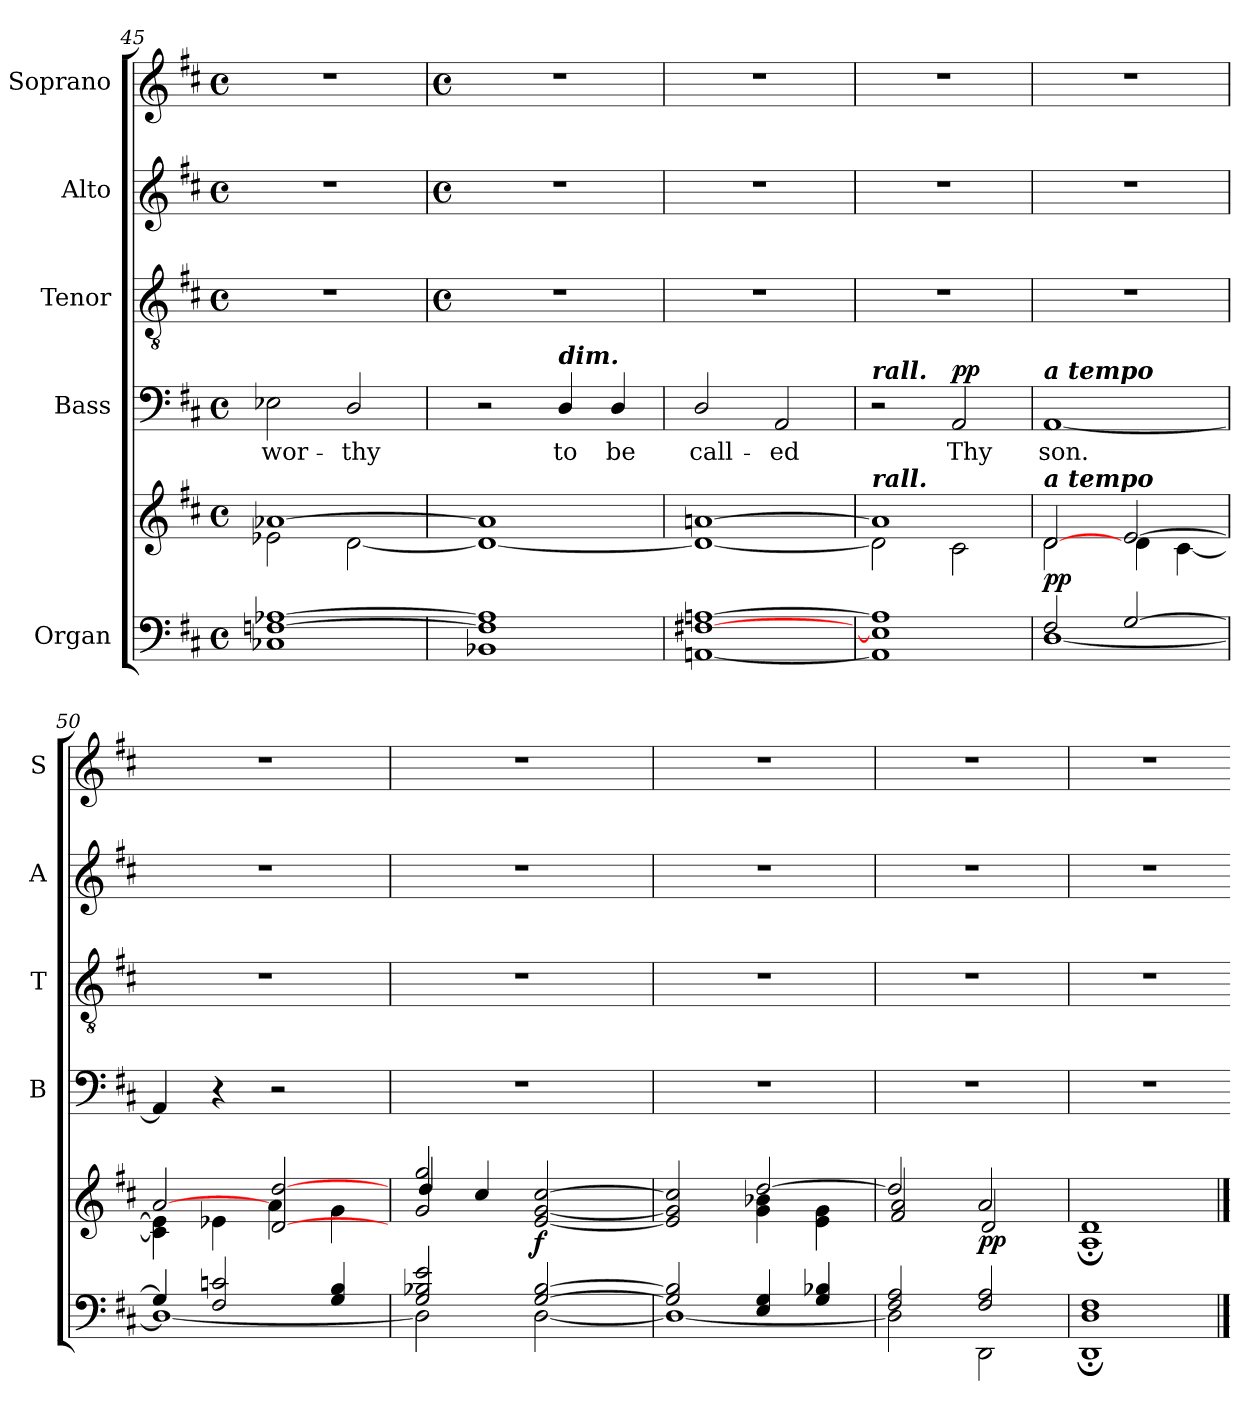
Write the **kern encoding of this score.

**kern	**kern	**dynam	**kern	**text	**dynam	**kern	**kern	**kern
*part5	*part5	*part5	*part4	*part4	*part4	*part3	*part2	*part1
*staff6	*staff5	*staff5/6	*staff4	*staff4	*staff4	*staff3	*staff2	*staff1
*I"Organ	*	*	*I"Bass	*	*	*I"Tenor	*I"Alto	*I"Soprano
*	*	*	*I'B	*	*	*I'T	*I'A	*I'S
*clefF4	*clefG2	*	*clefF4	*	*	*clefGv2	*clefG2	*clefG2
*k[f#c#]	*k[f#c#]	*	*k[f#c#]	*	*	*k[f#c#]	*k[f#c#]	*k[f#c#]
*D:	*D:	*	*D:	*	*	*D:	*D:	*D:
*M4/4	*M4/4	*	*M4/4	*	*	*M4/4	*M4/4	*M4/4
*met(c)	*met(c)	*	*met(c)	*	*	*met(c)	*met(c)	*met(c)
=45	=45	=45	=45	=45	=45	=45	=45	=45
*^	*^	*	*	*	*	*	*	*
!	!	!	!	!	!	!LO:LY:b	!	!	!	!
[1Fn/ [1A-X/	1C-X\	[1a-X	2e-X\	.	2E-X	wor-	.	1r	1r	1r
!	!	!	!	!	!	!LO:LY:b	!	!	!	!
.	.	.	[2d\	.	2D/	-thy	.	.	.	.
!!LO:LB:g=z
=46	=46	=46	=46	=46	=46	=46	=46	=46	=46	=46
*	*	*	*	*	*	*	*	*M4/4	*M4/4	*M4/4
*	*	*	*	*	*	*	*	*met(c)	*met(c)	*met(c)
1F/] 1A-/]	1BB-X\	1a-]	1d\_	.	2r	.	.	1r	1r	1r
!	!	!	!	!	!LO:TX:a:Bi:t=dim.	!	!	!	!	!
!	!	!	!	!	!	!LO:LY:b	!	!	!	!
.	.	.	.	.	4D/	to	.	.	.	.
!	!	!	!	!	!	!LO:LY:b	!	!	!	!
.	.	.	.	.	4D/	be	.	.	.	.
=47	=47	=47	=47	=47	=47	=47	=47	=47	=47	=47
!	!	!	!	!	!	!LO:LY:b	!	!	!	!
[1F#X/ [1An/	[1AAn\	[1an	1d\_	.	2D/	call-	.	1r	1r	1r
!	!	!	!	!	!	!LO:LY:b	!	!	!	!
.	.	.	.	.	2AA	-ed	.	.	.	.
=48	=48	=48	=48	=48	=48	=48	=48	=48	=48	=48
!	!	!	!	!	!LO:TX:a:Bi:t=rall.	!	!	!	!	!
!	!	!LO:TX:a:Bi:t=rall.	!	!	!	!	!	!	!	!
1E/] 1A/]	1AA\]	1a]	2d\]	.	2r	.	.	1r	1r	1r
!	!	!	!	!	!	!LO:LY:b	!LO:DY:b	!	!	!
.	.	.	2c#\	.	2AA	Thy	pp	.	.	.
=49	=49	=49	=49	=49	=49	=49	=49	=49	=49	=49
!	!	!	!	!	!LO:TX:a:Bi:t=a tempo	!	!	!	!	!
!	!	!LO:TX:a:Bi:t=a tempo	!	!	!	!	!	!	!	!
!	!	!	!	!LO:DY:a=2	!	!LO:LY:b	!	!	!	!
2F#/	[1D\	[2d	2d\	pp	[1AA	son.	.	1r	1r	1r
[2G/	.	[2e	4d\	.	.	.	.	.	.	.
.	.	.	[4c#\	.	.	.	.	.	.	.
=50	=50	=50	=50	=50	=50	=50	=50	=50	=50	=50
4G/]	1D\_	[2a	4c#\] 4e\]	.	4AA]	.	.	1r	1r	1r
2F#/ 2cn/	.	.	4e-X\	.	4r	.	.	.	.	.
.	.	[2d [2dd	4a\	.	2r	.	.	.	.	.
4G/ 4B/	.	.	4g\	.	.	.	.	.	.	.
=51	=51	=51	=51	=51	=51	=51	=51	=51	=51	=51
2G/ 2B-X/ 2e/	2D\]	2g 2gg	4dd/	.	1r	.	.	1r	1r	1r
.	.	.	4cc#/	.	.	.	.	.	.	.
!	!	!	!	!LO:DY:b	!	!	!	!	!	!
[2G/ [2B-/	[2D\	[2e [2g [2cc#	4ryy	f	.	.	.	.	.	.
.	.	.	4ryy	.	.	.	.	.	.	.
=52	=52	=52	=52	=52	=52	=52	=52	=52	=52	=52
2G/] 2B-/]	1D\_	2e] 2g] 2cc#]	2ryy	.	1r	.	.	1r	1r	1r
4E/ 4G/	.	[2dd/	4g\ 4b-X\	.	.	.	.	.	.	.
4G/ 4B-X/	.	.	4e\ 4g\	.	.	.	.	.	.	.
=53	=53	=53	=53	=53	=53	=53	=53	=53	=53	=53
2F#/ 2A/	2D\]	2dd/]	2f#/ 2a/	.	1r	.	.	1r	1r	1r
!	!	!	!	!LO:DY:b	!	!	!	!	!	!
2F#/ 2A/	2DD\	2a	2d/	pp	.	.	.	.	.	.
=54	=54	=54	=54	=54	=54	=54	=54	=54	=54	=54
1D/ 1F#/	1DD;\	1d	1A;<\	.	1r	.	.	1r	1r	1r
*v	*v	*	*	*	*	*	*	*	*	*
*	*v	*v	*	*	*	*	*	*	*
==	==	=	==	=	=	=	=	=
*-	*-	*-	*-	*-	*-	*-	*-	*-
